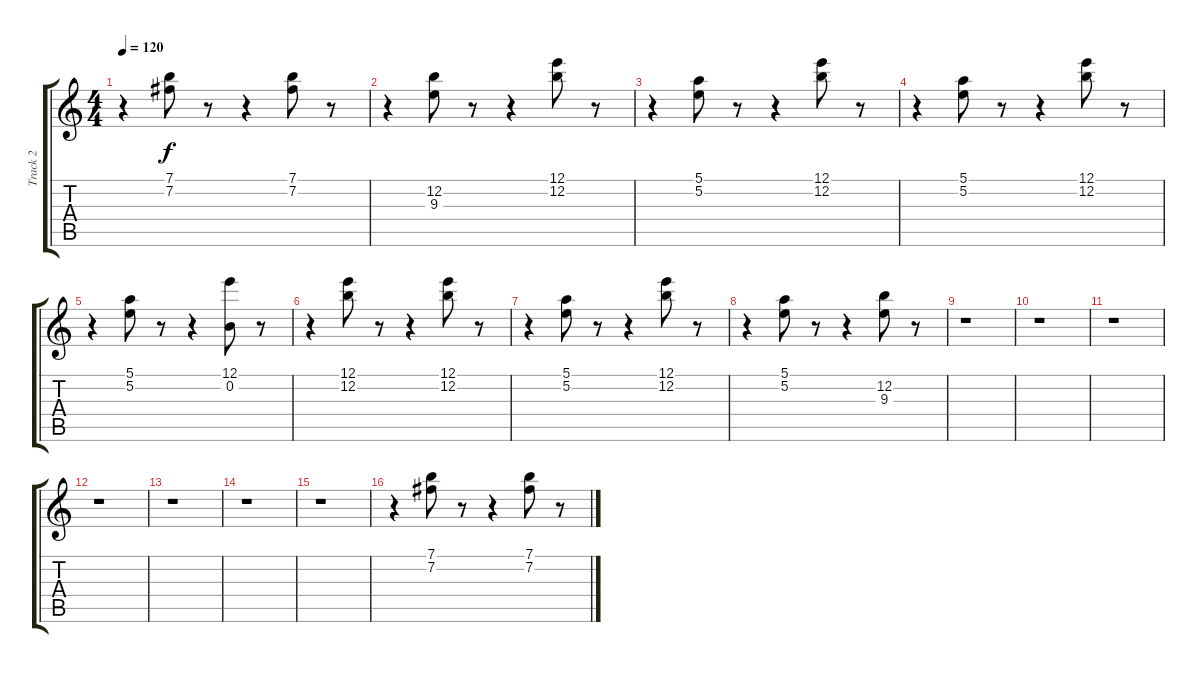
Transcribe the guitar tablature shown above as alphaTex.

\track ("Track 2" "Track 2") {instrument electricguitarclean}
\staff {score tabs}
\tuning (E4 B3 G3 D3 A2 E2) {hide}
\ts (4 4)
\tempo 120
\clef g2
\ks c
r.4{dy f instrument electricguitarclean} (7.1 7.2).8 r.8 r.4 (7.1 7.2).8 r.8 |
r.4 (12.2 9.3).8 r.8 r.4 (12.1 12.2).8 r.8 |
r.4 (5.1 5.2).8 r.8 r.4 (12.1 12.2).8 r.8 |
r.4 (5.1 5.2).8 r.8 r.4 (12.1 12.2).8 r.8 |
r.4 (5.1 5.2).8 r.8 r.4 (12.1 0.2).8 r.8 |
r.4 (12.1 12.2).8 r.8 r.4 (12.1 12.2).8 r.8 |
r.4 (5.1 5.2).8 r.8 r.4 (12.1 12.2).8 r.8 |
r.4 (5.1 5.2).8 r.8 r.4 (12.2 9.3).8 r.8 |
r.1 |
r.1 |
r.1 |
r.1 |
r.1 |
r.1 |
r.1 |
r.4 (7.1 7.2).8 r.8 r.4 (7.1 7.2).8 r.8
